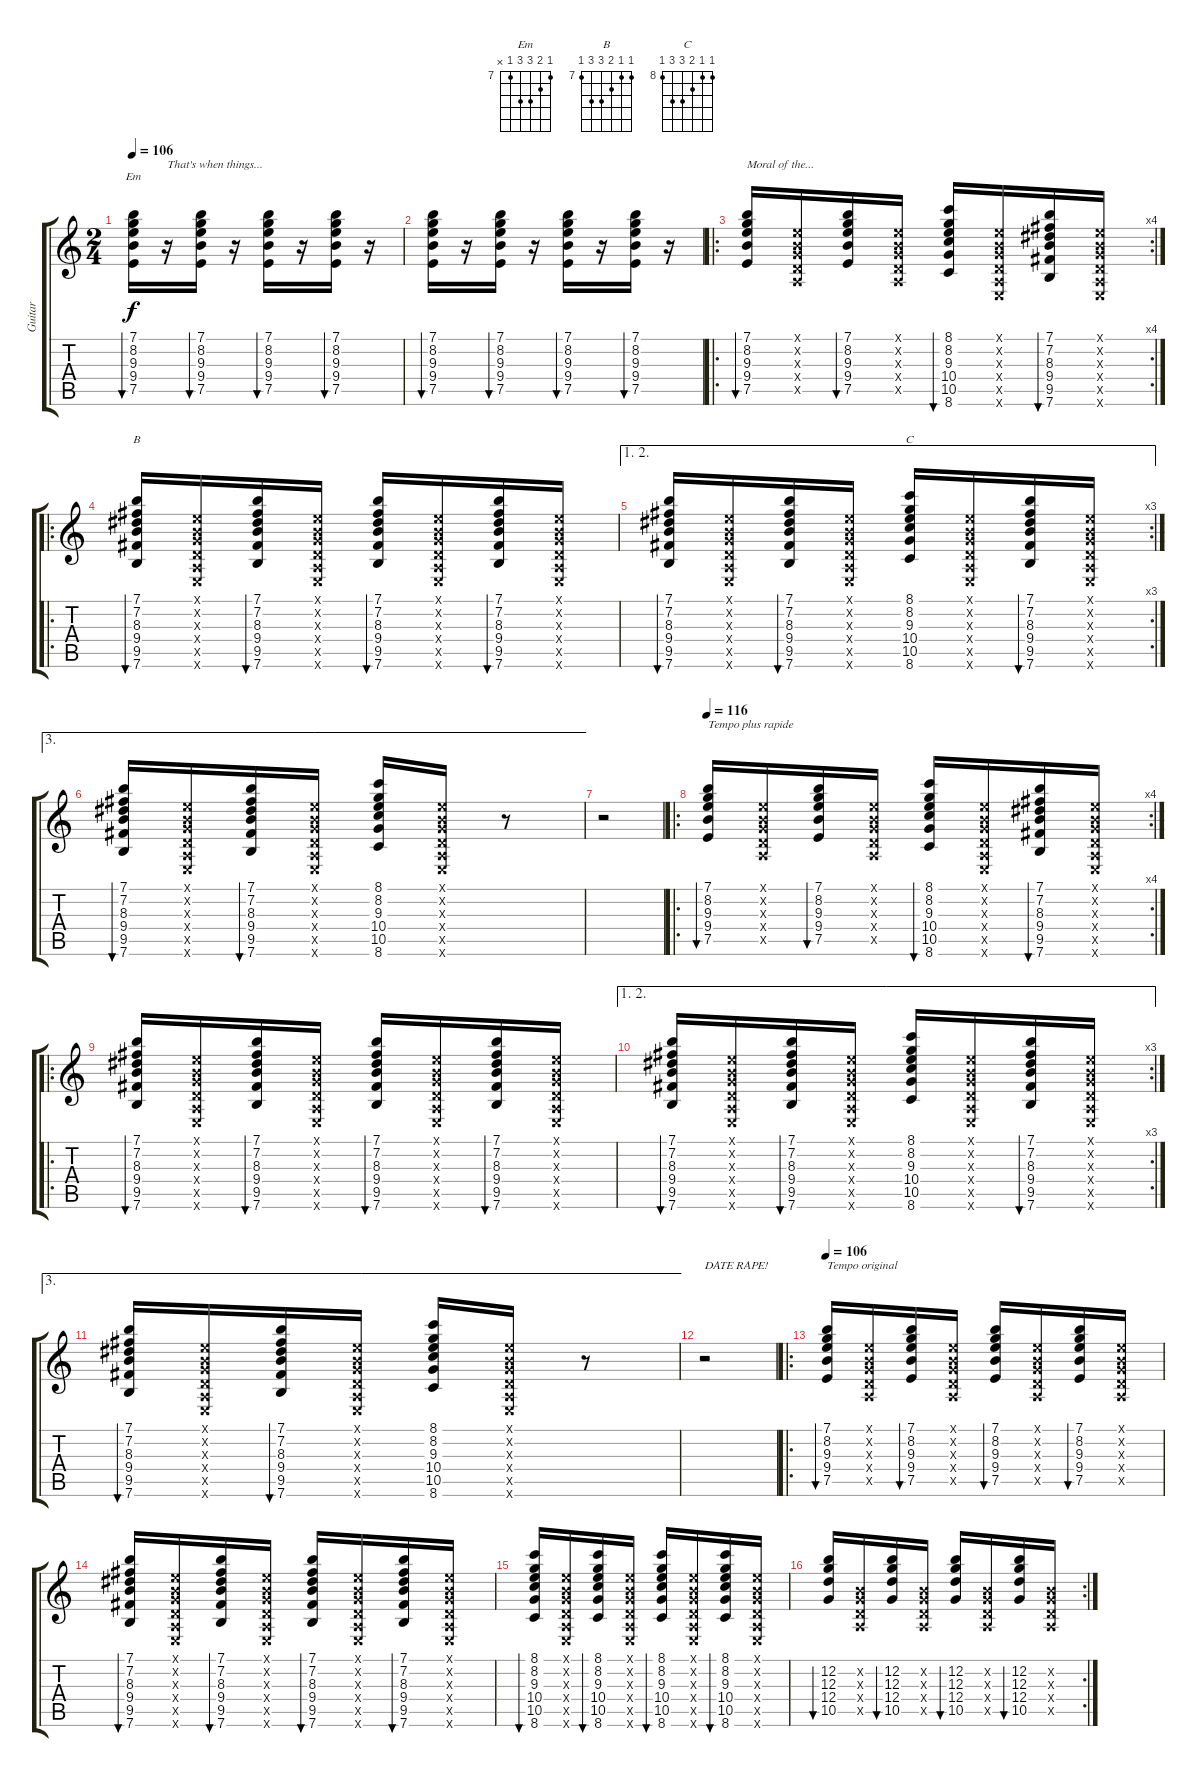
\track ("Guitar" "Guitar") {instrument electricguitarclean}
\staff {score tabs}
\tuning (E4 B3 G3 D3 A2 E2) {hide}
\chord ("Em" 7 8 9 9 7 x) {firstfret 7}
\chord ("B" 7 7 8 9 9 7) {firstfret 7}
\chord ("C" 8 8 9 10 10 8) {firstfret 8}
\ts (2 4)
\tempo 106
\clef g2
\ks c
(7.1 8.2 9.3 9.4 7.5).16{bu 30 ch "Em" dy f} r.16{txt "That's when things..."} (7.1 8.2 9.3 9.4 7.5).16{bu 30} r.16 (7.1 8.2 9.3 9.4 7.5).16{bu 30} r.16 (7.1 8.2 9.3 9.4 7.5).16{bu 30} r.16 |
(7.1 8.2 9.3 9.4 7.5).16{bu 30} r.16 (7.1 8.2 9.3 9.4 7.5).16{bu 30} r.16 (7.1 8.2 9.3 9.4 7.5).16{bu 30} r.16 (7.1 8.2 9.3 9.4 7.5).16{bu 30} r.16 |
\ro
\rc 4
(7.1 8.2 9.3 9.4 7.5).16{bu 30 txt "Moral of the..."} (0.1{x} 0.2{x} 0.3{x} 0.4{x} 0.5{x}).16 (7.1 8.2 9.3 9.4 7.5).16{bu 30} (0.1{x} 0.2{x} 0.3{x} 0.4{x} 0.5{x}).16 (8.1 8.2 9.3 10.4 10.5 8.6).16{bu 30} (0.1{x} 0.2{x} 0.3{x} 0.4{x} 0.5{x} 0.6{x}).16 (7.1 7.2 8.3 9.4 9.5 7.6).16{bu 30} (0.1{x} 0.2{x} 0.3{x} 0.4{x} 0.5{x} 0.6{x}).16 |
\ro
(7.1 7.2 8.3 9.4 9.5 7.6).16{bu 30 ch "B"} (0.1{x} 0.2{x} 0.3{x} 0.4{x} 0.5{x} 0.6{x}).16 (7.1 7.2 8.3 9.4 9.5 7.6).16{bu 30} (0.1{x} 0.2{x} 0.3{x} 0.4{x} 0.5{x} 0.6{x}).16 (7.1 7.2 8.3 9.4 9.5 7.6).16{bu 30} (0.1{x} 0.2{x} 0.3{x} 0.4{x} 0.5{x} 0.6{x}).16 (7.1 7.2 8.3 9.4 9.5 7.6).16{bu 30} (0.1{x} 0.2{x} 0.3{x} 0.4{x} 0.5{x} 0.6{x}).16 |
\ae (1 2)
\rc 3
(7.1 7.2 8.3 9.4 9.5 7.6).16{bu 30} (0.1{x} 0.2{x} 0.3{x} 0.4{x} 0.5{x} 0.6{x}).16 (7.1 7.2 8.3 9.4 9.5 7.6).16{bu 30} (0.1{x} 0.2{x} 0.3{x} 0.4{x} 0.5{x} 0.6{x}).16 (8.1 8.2 9.3 10.4 10.5 8.6).16{ch "C"} (0.1{x} 0.2{x} 0.3{x} 0.4{x} 0.5{x} 0.6{x}).16 (7.1 7.2 8.3 9.4 9.5 7.6).16{bu 30} (0.1{x} 0.2{x} 0.3{x} 0.4{x} 0.5{x} 0.6{x}).16 |
\ae 3
(7.1 7.2 8.3 9.4 9.5 7.6).16{bu 30} (0.1{x} 0.2{x} 0.3{x} 0.4{x} 0.5{x} 0.6{x}).16 (7.1 7.2 8.3 9.4 9.5 7.6).16{bu 30} (0.1{x} 0.2{x} 0.3{x} 0.4{x} 0.5{x} 0.6{x}).16 (8.1 8.2 9.3 10.4 10.5 8.6).16 (0.1{x} 0.2{x} 0.3{x} 0.4{x} 0.5{x} 0.6{x}).16 r.8 |
r.2 |
\ro
\rc 4
\tempo 116
(7.1 8.2 9.3 9.4 7.5).16{bu 30 txt "Tempo plus rapide"} (0.1{x} 0.2{x} 0.3{x} 0.4{x} 0.5{x}).16 (7.1 8.2 9.3 9.4 7.5).16{bu 30} (0.1{x} 0.2{x} 0.3{x} 0.4{x} 0.5{x}).16 (8.1 8.2 9.3 10.4 10.5 8.6).16{bu 30} (0.1{x} 0.2{x} 0.3{x} 0.4{x} 0.5{x} 0.6{x}).16 (7.1 7.2 8.3 9.4 9.5 7.6).16{bu 30} (0.1{x} 0.2{x} 0.3{x} 0.4{x} 0.5{x} 0.6{x}).16 |
\ro
(7.1 7.2 8.3 9.4 9.5 7.6).16{bu 30} (0.1{x} 0.2{x} 0.3{x} 0.4{x} 0.5{x} 0.6{x}).16 (7.1 7.2 8.3 9.4 9.5 7.6).16{bu 30} (0.1{x} 0.2{x} 0.3{x} 0.4{x} 0.5{x} 0.6{x}).16 (7.1 7.2 8.3 9.4 9.5 7.6).16{bu 30} (0.1{x} 0.2{x} 0.3{x} 0.4{x} 0.5{x} 0.6{x}).16 (7.1 7.2 8.3 9.4 9.5 7.6).16{bu 30} (0.1{x} 0.2{x} 0.3{x} 0.4{x} 0.5{x} 0.6{x}).16 |
\ae (1 2)
\rc 3
(7.1 7.2 8.3 9.4 9.5 7.6).16{bu 30} (0.1{x} 0.2{x} 0.3{x} 0.4{x} 0.5{x} 0.6{x}).16 (7.1 7.2 8.3 9.4 9.5 7.6).16{bu 30} (0.1{x} 0.2{x} 0.3{x} 0.4{x} 0.5{x} 0.6{x}).16 (8.1 8.2 9.3 10.4 10.5 8.6).16 (0.1{x} 0.2{x} 0.3{x} 0.4{x} 0.5{x} 0.6{x}).16 (7.1 7.2 8.3 9.4 9.5 7.6).16{bu 30} (0.1{x} 0.2{x} 0.3{x} 0.4{x} 0.5{x} 0.6{x}).16 |
\ae 3
(7.1 7.2 8.3 9.4 9.5 7.6).16{bu 30} (0.1{x} 0.2{x} 0.3{x} 0.4{x} 0.5{x} 0.6{x}).16 (7.1 7.2 8.3 9.4 9.5 7.6).16{bu 30} (0.1{x} 0.2{x} 0.3{x} 0.4{x} 0.5{x} 0.6{x}).16 (8.1 8.2 9.3 10.4 10.5 8.6).16 (0.1{x} 0.2{x} 0.3{x} 0.4{x} 0.5{x} 0.6{x}).16 r.8 |
r.2{txt "DATE RAPE!"} |
\ro
\tempo 106
(7.1 8.2 9.3 9.4 7.5).16{bu 30 txt "Tempo original"} (0.1{x} 0.2{x} 0.3{x} 0.4{x} 0.5{x}).16 (7.1 8.2 9.3 9.4 7.5).16{bu 30} (0.1{x} 0.2{x} 0.3{x} 0.4{x} 0.5{x}).16 (7.1 8.2 9.3 9.4 7.5).16{bu 30} (0.1{x} 0.2{x} 0.3{x} 0.4{x} 0.5{x}).16 (7.1 8.2 9.3 9.4 7.5).16{bu 30} (0.1{x} 0.2{x} 0.3{x} 0.4{x} 0.5{x}).16 |
(7.1 7.2 8.3 9.4 9.5 7.6).16{bu 30} (0.1{x} 0.2{x} 0.3{x} 0.4{x} 0.5{x} 0.6{x}).16 (7.1 7.2 8.3 9.4 9.5 7.6).16{bu 30} (0.1{x} 0.2{x} 0.3{x} 0.4{x} 0.5{x} 0.6{x}).16 (7.1 7.2 8.3 9.4 9.5 7.6).16{bu 30} (0.1{x} 0.2{x} 0.3{x} 0.4{x} 0.5{x} 0.6{x}).16 (7.1 7.2 8.3 9.4 9.5 7.6).16{bu 30} (0.1{x} 0.2{x} 0.3{x} 0.4{x} 0.5{x} 0.6{x}).16 |
(8.1 8.2 9.3 10.4 10.5 8.6).16{bu 30} (0.1{x} 0.2{x} 0.3{x} 0.4{x} 0.5{x} 0.6{x}).16 (8.1 8.2 9.3 10.4 10.5 8.6).16{bu 30} (0.1{x} 0.2{x} 0.3{x} 0.4{x} 0.5{x} 0.6{x}).16 (8.1 8.2 9.3 10.4 10.5 8.6).16{bu 30} (0.1{x} 0.2{x} 0.3{x} 0.4{x} 0.5{x} 0.6{x}).16 (8.1 8.2 9.3 10.4 10.5 8.6).16{bu 30} (0.1{x} 0.2{x} 0.3{x} 0.4{x} 0.5{x} 0.6{x}).16 |
\rc 2
(12.2 12.3 12.4 10.5).16{bu 30} (0.2{x} 0.3{x} 0.4{x} 0.5{x}).16 (12.2 12.3 12.4 10.5).16{bu 30} (0.2{x} 0.3{x} 0.4{x} 0.5{x}).16 (12.2 12.3 12.4 10.5).16{bu 30} (0.2{x} 0.3{x} 0.4{x} 0.5{x}).16 (12.2 12.3 12.4 10.5).16{bu 30} (0.2{x} 0.3{x} 0.4{x} 0.5{x}).16
